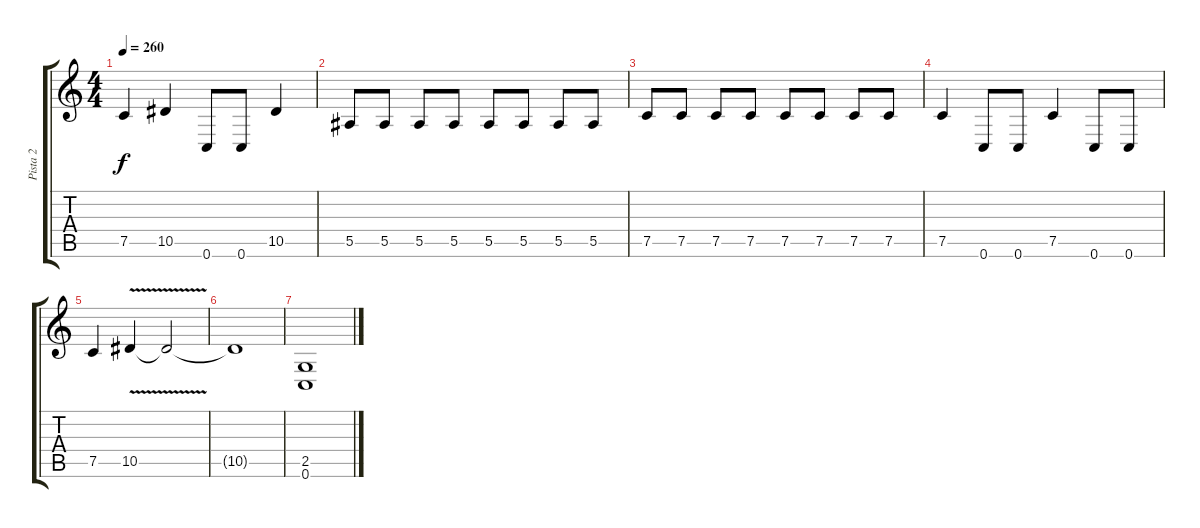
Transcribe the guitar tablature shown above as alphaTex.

\track ("Pista 2" "Pista 2") {instrument distortionguitar}
\staff {score tabs}
\tuning (C4 G3 Eb3 Bb2 F2 C2) {hide}
\ts (4 4)
\tempo 260
\clef g2
\ks c
7.5.4{dy f} 10.5.4 0.6.8 0.6.8 10.5.4 |
5.5.8 5.5.8 5.5.8 5.5.8 5.5.8 5.5.8 5.5.8 5.5.8 |
7.5.8 7.5.8 7.5.8 7.5.8 7.5.8 7.5.8 7.5.8 7.5.8 |
7.5.4 0.6.8 0.6.8 7.5.4 0.6.8 0.6.8 |
7.5.4 10.5{v}.4 10.5{t}.2 |
10.5{t}.1 |
(2.5 0.6).1
